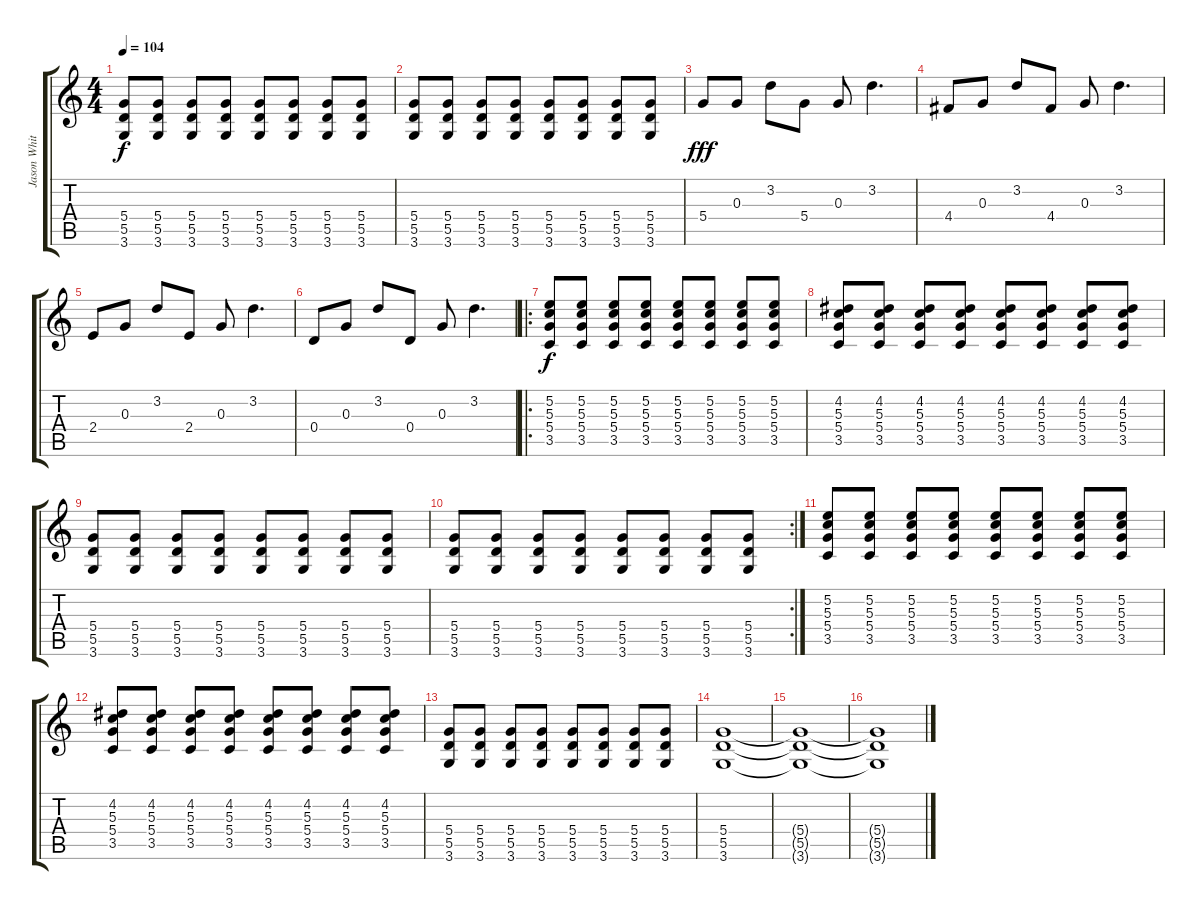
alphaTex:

\track ("Jason White " "Jason Whit") {instrument overdrivenguitar}
\staff {score tabs}
\tuning (E4 B3 G3 D3 A2 E2) {hide}
\ts (4 4)
\tempo 104
\clef g2
\ks c
(5.4 5.5 3.6).8{dy f} (5.4 5.5 3.6).8 (5.4 5.5 3.6).8 (5.4 5.5 3.6).8 (5.4 5.5 3.6).8 (5.4 5.5 3.6).8 (5.4 5.5 3.6).8 (5.4 5.5 3.6).8 |
(5.4 5.5 3.6).8 (5.4 5.5 3.6).8 (5.4 5.5 3.6).8 (5.4 5.5 3.6).8 (5.4 5.5 3.6).8 (5.4 5.5 3.6).8 (5.4 5.5 3.6).8 (5.4 5.5 3.6).8 |
5.4.8{dy fff} 0.3.8 3.2.8 5.4.8 0.3.8 3.2.4{d} |
4.4.8 0.3.8 3.2.8 4.4.8 0.3.8 3.2.4{d} |
2.4.8 0.3.8 3.2.8 2.4.8 0.3.8 3.2.4{d} |
0.4.8 0.3.8 3.2.8 0.4.8 0.3.8 3.2.4{d} |
\ro
(5.2 5.3 5.4 3.5).8{dy f} (5.2 5.3 5.4 3.5).8 (5.2 5.3 5.4 3.5).8 (5.2 5.3 5.4 3.5).8 (5.2 5.3 5.4 3.5).8 (5.2 5.3 5.4 3.5).8 (5.2 5.3 5.4 3.5).8 (5.2 5.3 5.4 3.5).8 |
(4.2 5.3 5.4 3.5).8 (4.2 5.3 5.4 3.5).8 (4.2 5.3 5.4 3.5).8 (4.2 5.3 5.4 3.5).8 (4.2 5.3 5.4 3.5).8 (4.2 5.3 5.4 3.5).8 (4.2 5.3 5.4 3.5).8 (4.2 5.3 5.4 3.5).8 |
(5.4 5.5 3.6).8 (5.4 5.5 3.6).8 (5.4 5.5 3.6).8 (5.4 5.5 3.6).8 (5.4 5.5 3.6).8 (5.4 5.5 3.6).8 (5.4 5.5 3.6).8 (5.4 5.5 3.6).8 |
\rc 2
(5.4 5.5 3.6).8 (5.4 5.5 3.6).8 (5.4 5.5 3.6).8 (5.4 5.5 3.6).8 (5.4 5.5 3.6).8 (5.4 5.5 3.6).8 (5.4 5.5 3.6).8 (5.4 5.5 3.6).8 |
(5.2 5.3 5.4 3.5).8 (5.2 5.3 5.4 3.5).8 (5.2 5.3 5.4 3.5).8 (5.2 5.3 5.4 3.5).8 (5.2 5.3 5.4 3.5).8 (5.2 5.3 5.4 3.5).8 (5.2 5.3 5.4 3.5).8 (5.2 5.3 5.4 3.5).8 |
(4.2 5.3 5.4 3.5).8 (4.2 5.3 5.4 3.5).8 (4.2 5.3 5.4 3.5).8 (4.2 5.3 5.4 3.5).8 (4.2 5.3 5.4 3.5).8 (4.2 5.3 5.4 3.5).8 (4.2 5.3 5.4 3.5).8 (4.2 5.3 5.4 3.5).8 |
(5.4 5.5 3.6).8 (5.4 5.5 3.6).8 (5.4 5.5 3.6).8 (5.4 5.5 3.6).8 (5.4 5.5 3.6).8 (5.4 5.5 3.6).8 (5.4 5.5 3.6).8 (5.4 5.5 3.6).8 |
(5.4 5.5 3.6).1 |
(5.4{t} 5.5{t} 3.6{t}).1 |
(5.4{t} 5.5{t} 3.6{t}).1
